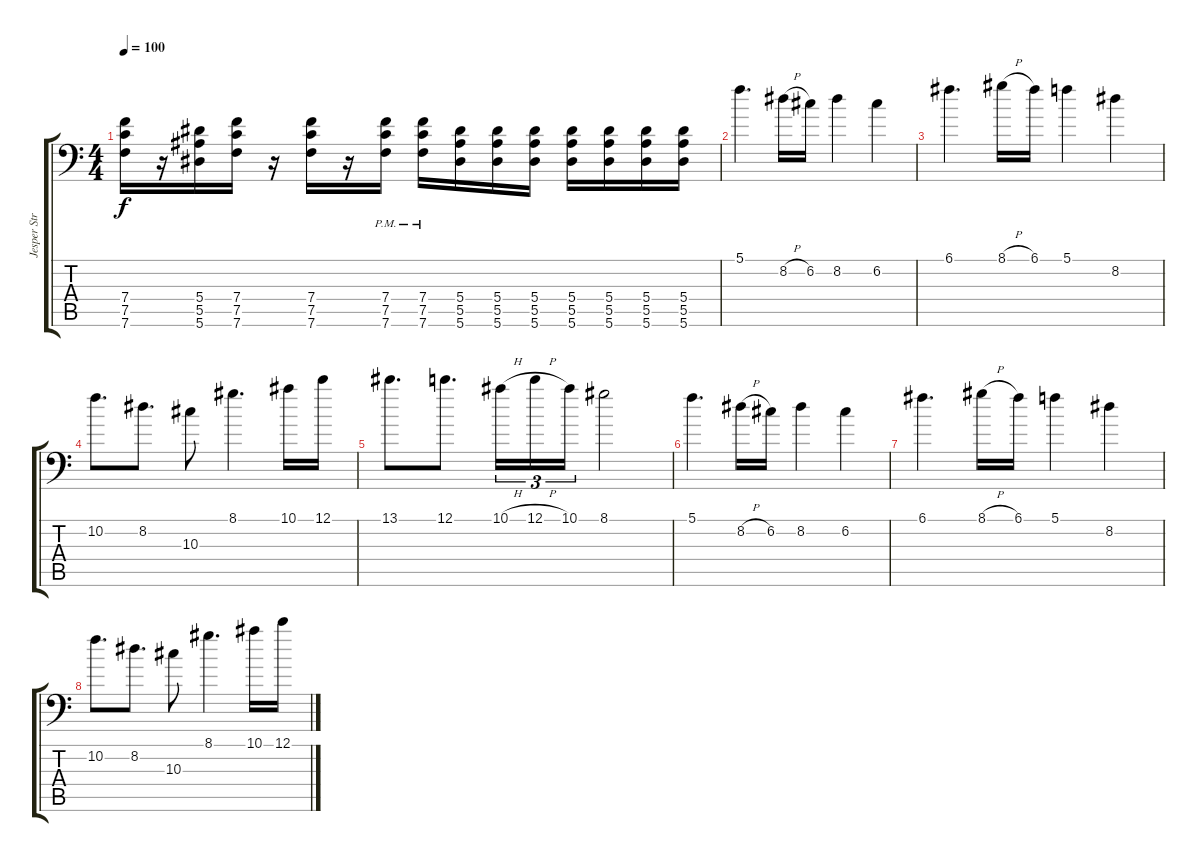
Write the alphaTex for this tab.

\track ("Jesper Strömblad" "Jesper Str") {instrument distortionguitar}
\staff {score tabs}
\tuning (C4 G3 Eb3 Bb2 F2 Bb1) {hide}
\ts (4 4)
\tempo 100
\clef f4
\ks c
(7.4 7.5 7.6).16{dy f} r.16 (5.4 5.5 5.6).16 (7.4 7.5 7.6).16 r.16 (7.4 7.5 7.6).16 r.16 (7.4{pm} 7.5{pm} 7.6{pm}).16 (7.4{pm} 7.5{pm} 7.6{pm}).16 (5.4 5.5 5.6).16 (5.4 5.5 5.6).16 (5.4 5.5 5.6).16 (5.4 5.5 5.6).16 (5.4 5.5 5.6).16 (5.4 5.5 5.6).16 (5.4 5.5 5.6).16 |
5.1.4{d} 8.2{h}.16 6.2.16 8.2.4 6.2.4 |
6.1.4{d} 8.1{h}.16 6.1.16 5.1.4 8.2.4 |
10.2.8{d} 8.2.8{d} 10.3.8 8.1.4{d} 10.1.16 12.1.16 |
13.1.8{d} 12.1.8{d} 10.1{h}.16{tu (3 2)} 12.1{h}.16{tu (3 2)} 10.1.16{tu (3 2)} 8.1.2 |
5.1.4{d} 8.2{h}.16 6.2.16 8.2.4 6.2.4 |
6.1.4{d} 8.1{h}.16 6.1.16 5.1.4 8.2.4 |
10.2.8{d} 8.2.8{d} 10.3.8 8.1.4{d} 10.1.16 12.1.16
